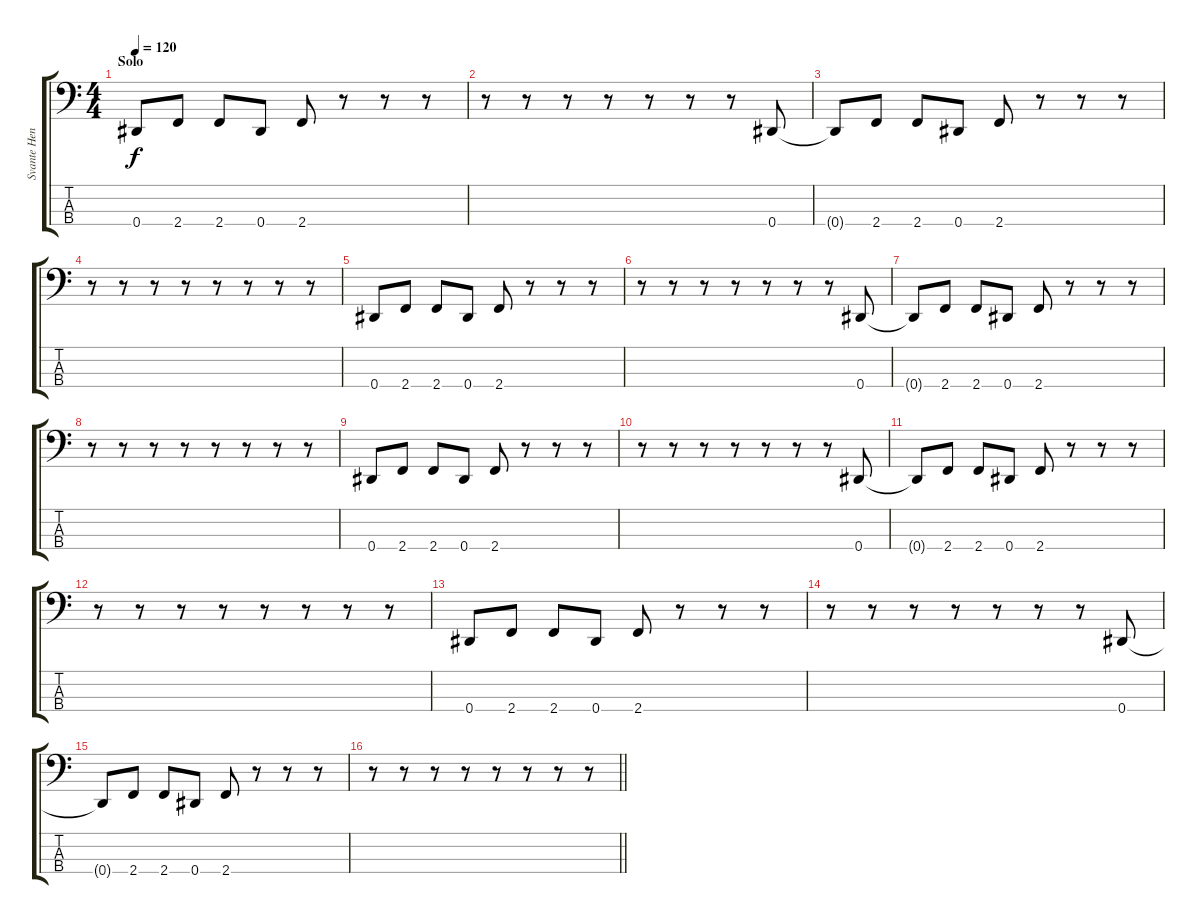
\track ("Svante Henrysson" "Svante Hen") {instrument electricbasspick}
\staff {score tabs}
\tuning (Gb2 Db2 Ab1 Eb1) {hide}
\ts (4 4)
\section ("" "Solo")
\tempo 120
\clef f4
\ks c
0.4.8{dy f} 2.4.8 2.4.8 0.4.8 2.4.8 r.8 r.8 r.8 |
r.8 r.8 r.8 r.8 r.8 r.8 r.8 0.4.8 |
0.4{t}.8 2.4.8 2.4.8 0.4.8 2.4.8 r.8 r.8 r.8 |
r.8 r.8 r.8 r.8 r.8 r.8 r.8 r.8 |
0.4.8 2.4.8 2.4.8 0.4.8 2.4.8 r.8 r.8 r.8 |
r.8 r.8 r.8 r.8 r.8 r.8 r.8 0.4.8 |
0.4{t}.8 2.4.8 2.4.8 0.4.8 2.4.8 r.8 r.8 r.8 |
r.8 r.8 r.8 r.8 r.8 r.8 r.8 r.8 |
0.4.8 2.4.8 2.4.8 0.4.8 2.4.8 r.8 r.8 r.8 |
r.8 r.8 r.8 r.8 r.8 r.8 r.8 0.4.8 |
0.4{t}.8 2.4.8 2.4.8 0.4.8 2.4.8 r.8 r.8 r.8 |
r.8 r.8 r.8 r.8 r.8 r.8 r.8 r.8 |
0.4.8 2.4.8 2.4.8 0.4.8 2.4.8 r.8 r.8 r.8 |
r.8 r.8 r.8 r.8 r.8 r.8 r.8 0.4.8 |
0.4{t}.8 2.4.8 2.4.8 0.4.8 2.4.8 r.8 r.8 r.8 |
\barLineRight lightlight
r.8 r.8 r.8 r.8 r.8 r.8 r.8 r.8
